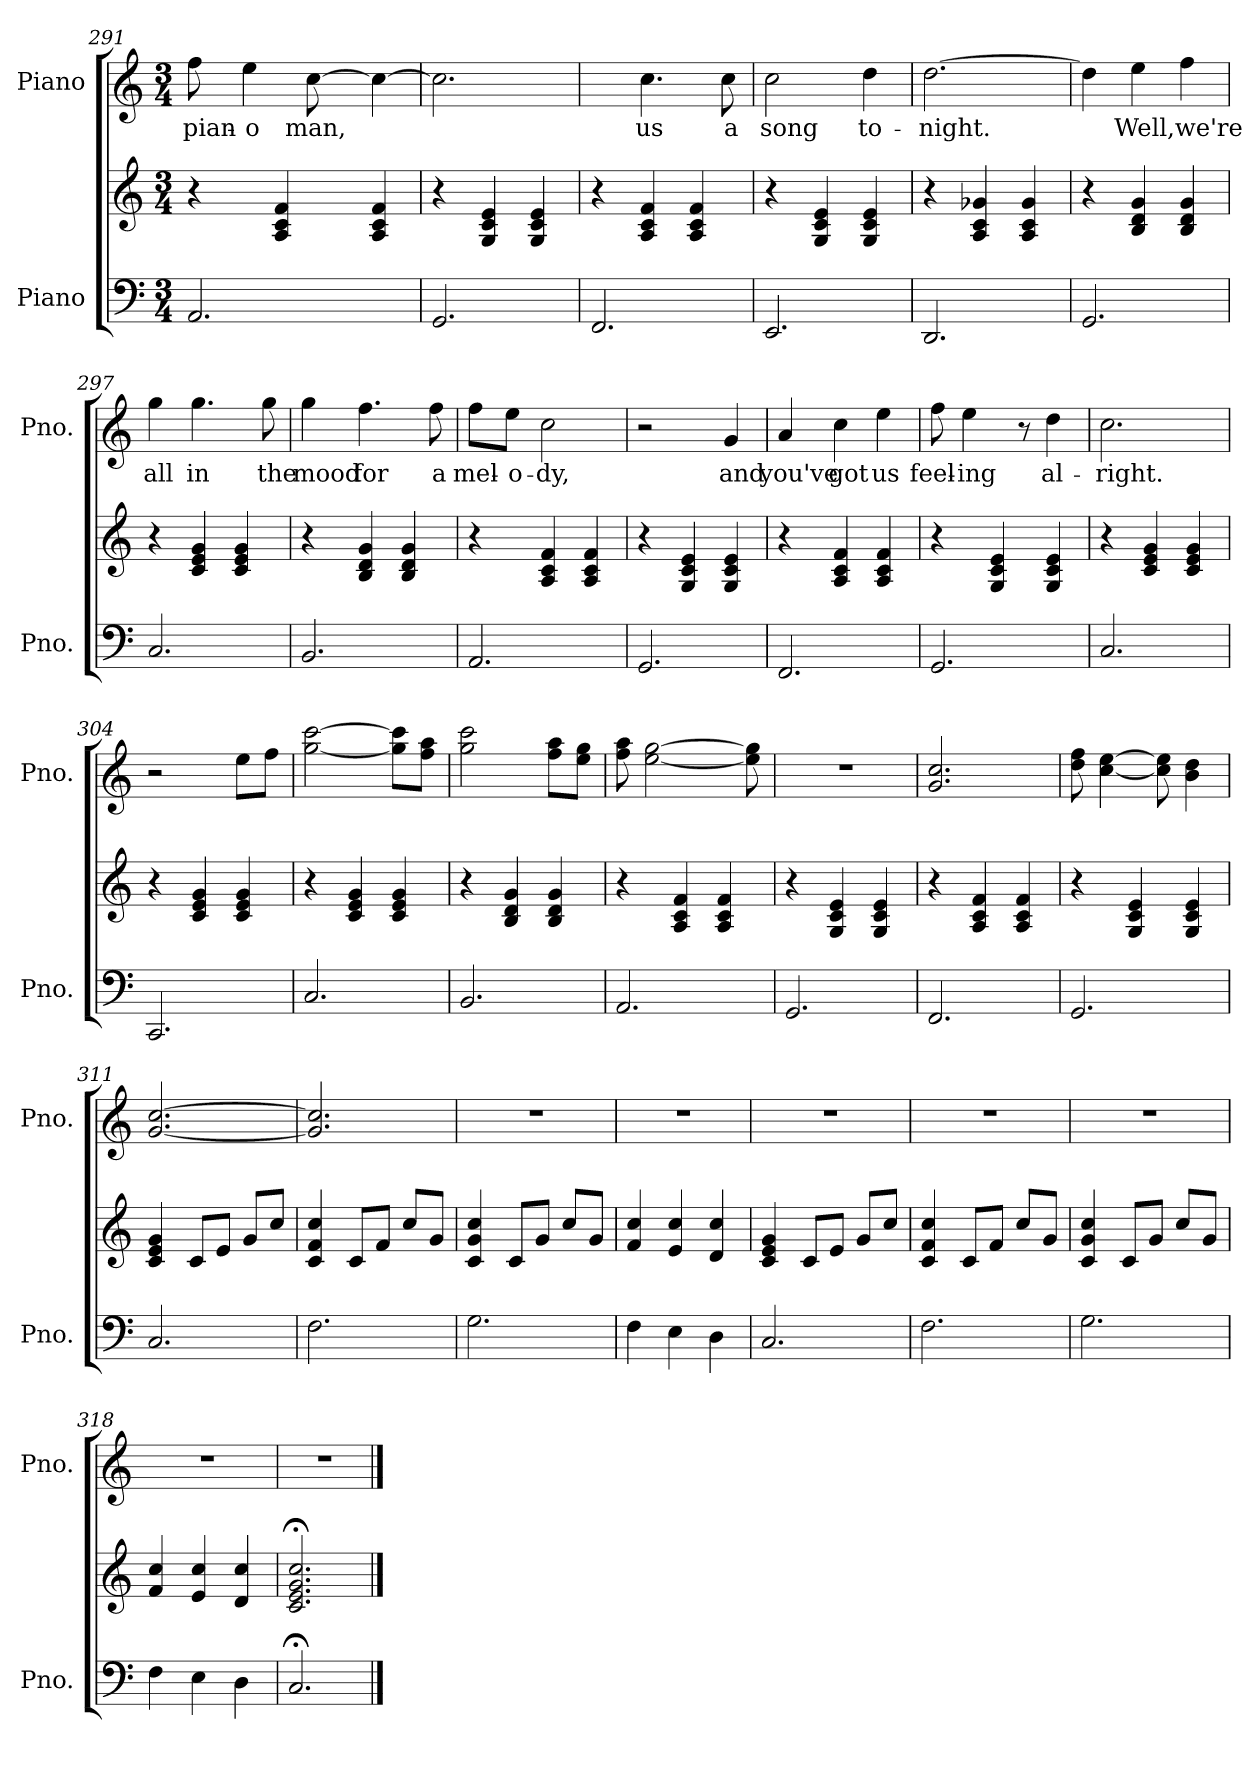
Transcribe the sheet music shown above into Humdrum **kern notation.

**kern	**kern	**kern	**text
*part2	*part2	*part1	*part1
*staff3	*staff2	*staff1	*staff1
*I"Piano	*	*I"Piano	*
*I'Pno.	*	*I'Pno.	*
!!LO:LB:g=z
*clefF4	*clefG2	*clefG2	*
*k[]	*k[]	*k[]	*
*M3/4	*M3/4	*M3/4	*
=291	=291	=291	=291
2.AA/	4r	8ff\	pian-
.	.	4ee\	-o
.	4A/ 4c/ 4f/	.	.
.	.	[8cc\	man,
.	4A/ 4c/ 4f/	4cc\_	.
=292	=292	=292	=292
2.GG/	4r	2.cc\]	.
.	4G/ 4c/ 4e/	.	.
.	4G/ 4c/ 4e/	.	.
=293	=293	=293	=293
2.FF/	4r	4a/yy	sing
.	4A/ 4c/ 4f/	4.cc\	us
.	4A/ 4c/ 4f/	.	.
.	.	8cc\	a
=294	=294	=294	=294
2.EE/	4r	2cc\	song
.	4G/ 4c/ 4e/	.	.
.	4G/ 4c/ 4e/	4dd\	to-
=295	=295	=295	=295
2.DD/	4r	[2.dd\	-night.
.	4A/ 4c/ 4g-X/	.	.
.	4A/ 4c/ 4g-/	.	.
=296	=296	=296	=296
2.GG/	4r	4dd\]	.
.	4B/ 4d/ 4g/	4ee\	Well,
.	4B/ 4d/ 4g/	4ff\	we're
=297	=297	=297	=297
2.C/	4r	4gg\	all
.	4c/ 4e/ 4g/	4.gg\	in
.	4c/ 4e/ 4g/	.	.
.	.	8gg\	the
!!LO:LB:g=z
=298	=298	=298	=298
2.BB/	4r	4gg\	mood
.	4B/ 4d/ 4g/	4.ff\	for
.	4B/ 4d/ 4g/	.	.
.	.	8ff\	a
=299	=299	=299	=299
2.AA/	4r	8ff\L	mel-
.	.	8ee\J	-o-
.	4A/ 4c/ 4f/	2cc\	-dy,
.	4A/ 4c/ 4f/	.	.
=300	=300	=300	=300
2.GG/	4r	2r	.
.	4G/ 4c/ 4e/	.	.
.	4G/ 4c/ 4e/	4g/	and
=301	=301	=301	=301
2.FF/	4r	4a/	you've
.	4A/ 4c/ 4f/	4cc\	got
.	4A/ 4c/ 4f/	4ee\	us
=302	=302	=302	=302
2.GG/	4r	8ff\	feel-
.	.	4ee\	-ing
.	4G/ 4c/ 4e/	.	.
.	.	8r	.
.	4G/ 4c/ 4e/	4dd\	al-
=303	=303	=303	=303
2.C/	4r	2.cc\	-right.
.	4c/ 4e/ 4g/	.	.
.	4c/ 4e/ 4g/	.	.
=304	=304	=304	=304
2.CC/	4r	2r	.
.	4c/ 4e/ 4g/	.	.
.	4c/ 4e/ 4g/	8ee\L	.
.	.	8ff\J	.
!!LO:PB:g=z
=305	=305	=305	=305
2.C/	4r	[2gg\ [2ccc\	.
.	4c/ 4e/ 4g/	.	.
.	4c/ 4e/ 4g/	8gg\] 8ccc\]L	.
.	.	8ff\ 8aa\J	.
=306	=306	=306	=306
2.BB/	4r	2gg\ 2ccc\	.
.	4B/ 4d/ 4g/	.	.
.	4B/ 4d/ 4g/	8ff\ 8aa\L	.
.	.	8ee\ 8gg\J	.
=307	=307	=307	=307
2.AA/	4r	8ff\ 8aa\	.
.	.	[2ee\ [2gg\	.
.	4A/ 4c/ 4f/	.	.
.	4A/ 4c/ 4f/	.	.
.	.	8ee\] 8gg\]	.
=308	=308	=308	=308
2.GG/	4r	2.r	.
.	4G/ 4c/ 4e/	.	.
.	4G/ 4c/ 4e/	.	.
=309	=309	=309	=309
2.FF/	4r	2.g/ 2.cc/	.
.	4A/ 4c/ 4f/	.	.
.	4A/ 4c/ 4f/	.	.
=310	=310	=310	=310
2.GG/	4r	8dd\ 8ff\	.
.	.	[4cc\ [4ee\	.
.	4G/ 4c/ 4e/	.	.
.	.	8cc\] 8ee\]	.
.	4G/ 4c/ 4e/	4b\ 4dd\	.
=311	=311	=311	=311
2.C/	4c/ 4e/ 4g/	[2.g/ [2.cc/	.
.	8c/L	.	.
.	8e/J	.	.
.	8g/L	.	.
.	8cc/J	.	.
=312	=312	=312	=312
2.F\	4c/ 4f/ 4cc/	2.g/] 2.cc/]	.
.	8c/L	.	.
.	8f/J	.	.
.	8cc/L	.	.
.	8g/J	.	.
!!LO:LB:g=z
=313	=313	=313	=313
2.G\	4c/ 4g/ 4cc/	2.r	.
.	8c/L	.	.
.	8g/J	.	.
.	8cc/L	.	.
.	8g/J	.	.
=314	=314	=314	=314
4F\	4f/ 4cc/	2.r	.
4E\	4e/ 4cc/	.	.
4D\	4d/ 4cc/	.	.
=315	=315	=315	=315
2.C/	4c/ 4e/ 4g/	2.r	.
.	8c/L	.	.
.	8e/J	.	.
.	8g/L	.	.
.	8cc/J	.	.
=316	=316	=316	=316
2.F\	4c/ 4f/ 4cc/	2.r	.
.	8c/L	.	.
.	8f/J	.	.
.	8cc/L	.	.
.	8g/J	.	.
=317	=317	=317	=317
2.G\	4c/ 4g/ 4cc/	2.r	.
.	8c/L	.	.
.	8g/J	.	.
.	8cc/L	.	.
.	8g/J	.	.
=318	=318	=318	=318
4F\	4f/ 4cc/	2.r	.
4E\	4e/ 4cc/	.	.
4D\	4d/ 4cc/	.	.
=319	=319	=319	=319
2.C;</	2.c/;< 2.e/;< 2.g/;< 2.cc/;<	2.r	.
==	==	==	==
*-	*-	*-	*-
